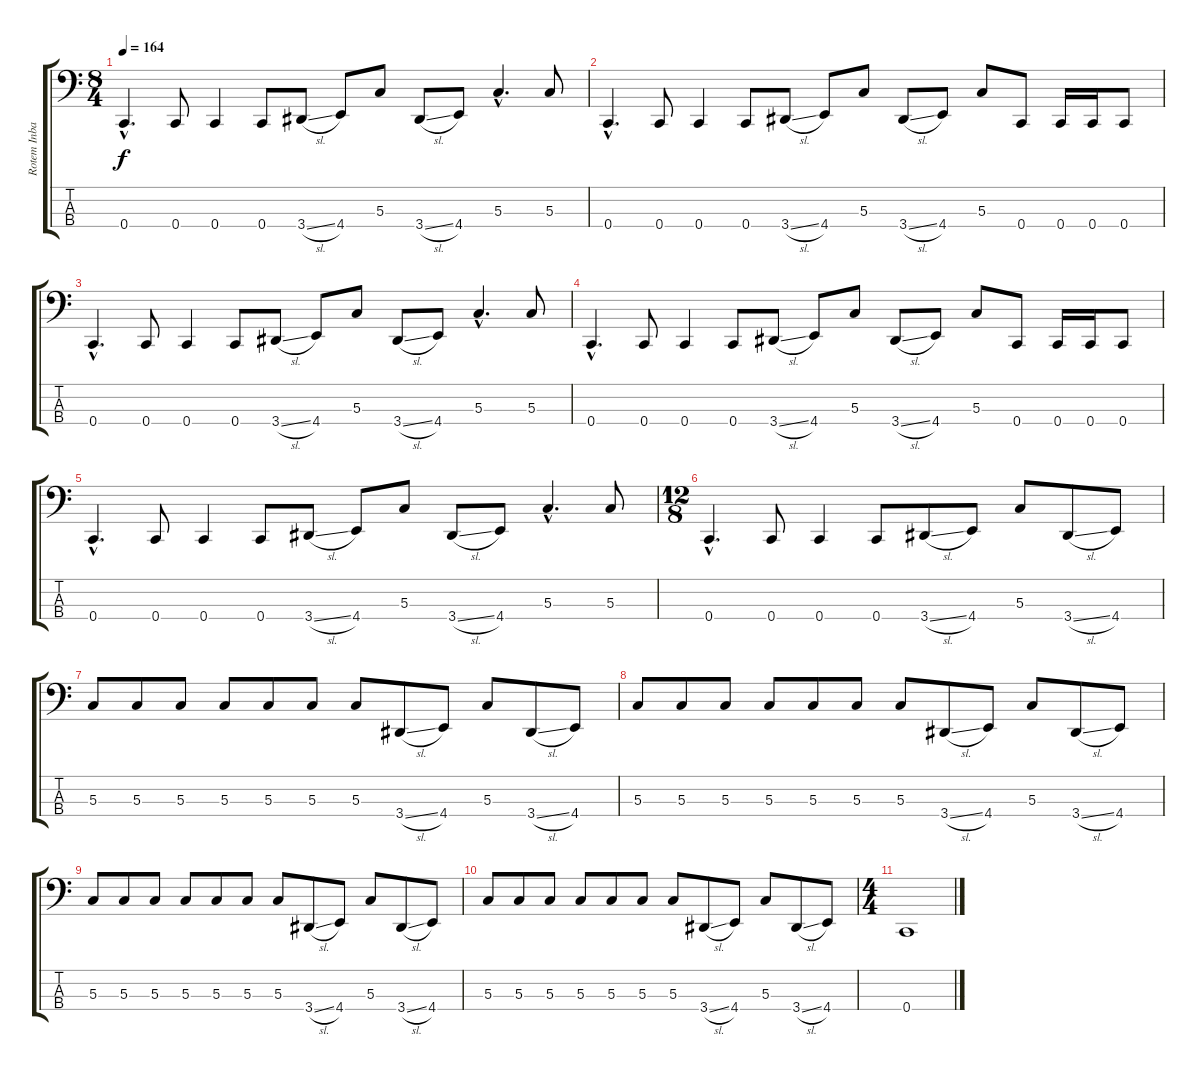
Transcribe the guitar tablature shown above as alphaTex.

\track ("Rotem Inbar" "Rotem Inba") {instrument electricbasspick}
\staff {score tabs}
\tuning (F2 C2 G1 C1) {hide}
\ts (8 4)
\tempo 164
\clef f4
\ks c
0.4{hac}.4{d dy f} 0.4.8 0.4.4 0.4.8 3.4{sl}.8 4.4.8 5.3.8 3.4{sl}.8 4.4.8 5.3{hac}.4{d} 5.3.8 |
0.4{hac}.4{d} 0.4.8 0.4.4 0.4.8 3.4{sl}.8 4.4.8 5.3.8 3.4{sl}.8 4.4.8 5.3.8 0.4.8 0.4.16 0.4.16 0.4.8 |
\section ("" "")
0.4{hac}.4{d} 0.4.8 0.4.4 0.4.8 3.4{sl}.8 4.4.8 5.3.8 3.4{sl}.8 4.4.8 5.3{hac}.4{d} 5.3.8 |
0.4{hac}.4{d} 0.4.8 0.4.4 0.4.8 3.4{sl}.8 4.4.8 5.3.8 3.4{sl}.8 4.4.8 5.3.8 0.4.8 0.4.16 0.4.16 0.4.8 |
0.4{hac}.4{d} 0.4.8 0.4.4 0.4.8 3.4{sl}.8 4.4.8 5.3.8 3.4{sl}.8 4.4.8 5.3{hac}.4{d} 5.3.8 |
\ts (12 8)
0.4{hac}.4{d} 0.4.8 0.4.4 0.4.8 3.4{sl}.8 4.4.8 5.3.8 3.4{sl}.8 4.4.8 |
\section ("" "")
5.3.8 5.3.8 5.3.8 5.3.8 5.3.8 5.3.8 5.3.8 3.4{sl}.8 4.4.8 5.3.8 3.4{sl}.8 4.4.8 |
5.3.8 5.3.8 5.3.8 5.3.8 5.3.8 5.3.8 5.3.8 3.4{sl}.8 4.4.8 5.3.8 3.4{sl}.8 4.4.8 |
5.3.8 5.3.8 5.3.8 5.3.8 5.3.8 5.3.8 5.3.8 3.4{sl}.8 4.4.8 5.3.8 3.4{sl}.8 4.4.8 |
5.3.8 5.3.8 5.3.8 5.3.8 5.3.8 5.3.8 5.3.8 3.4{sl}.8 4.4.8 5.3.8 3.4{sl}.8 4.4.8 |
\ts (4 4)
0.4.1
